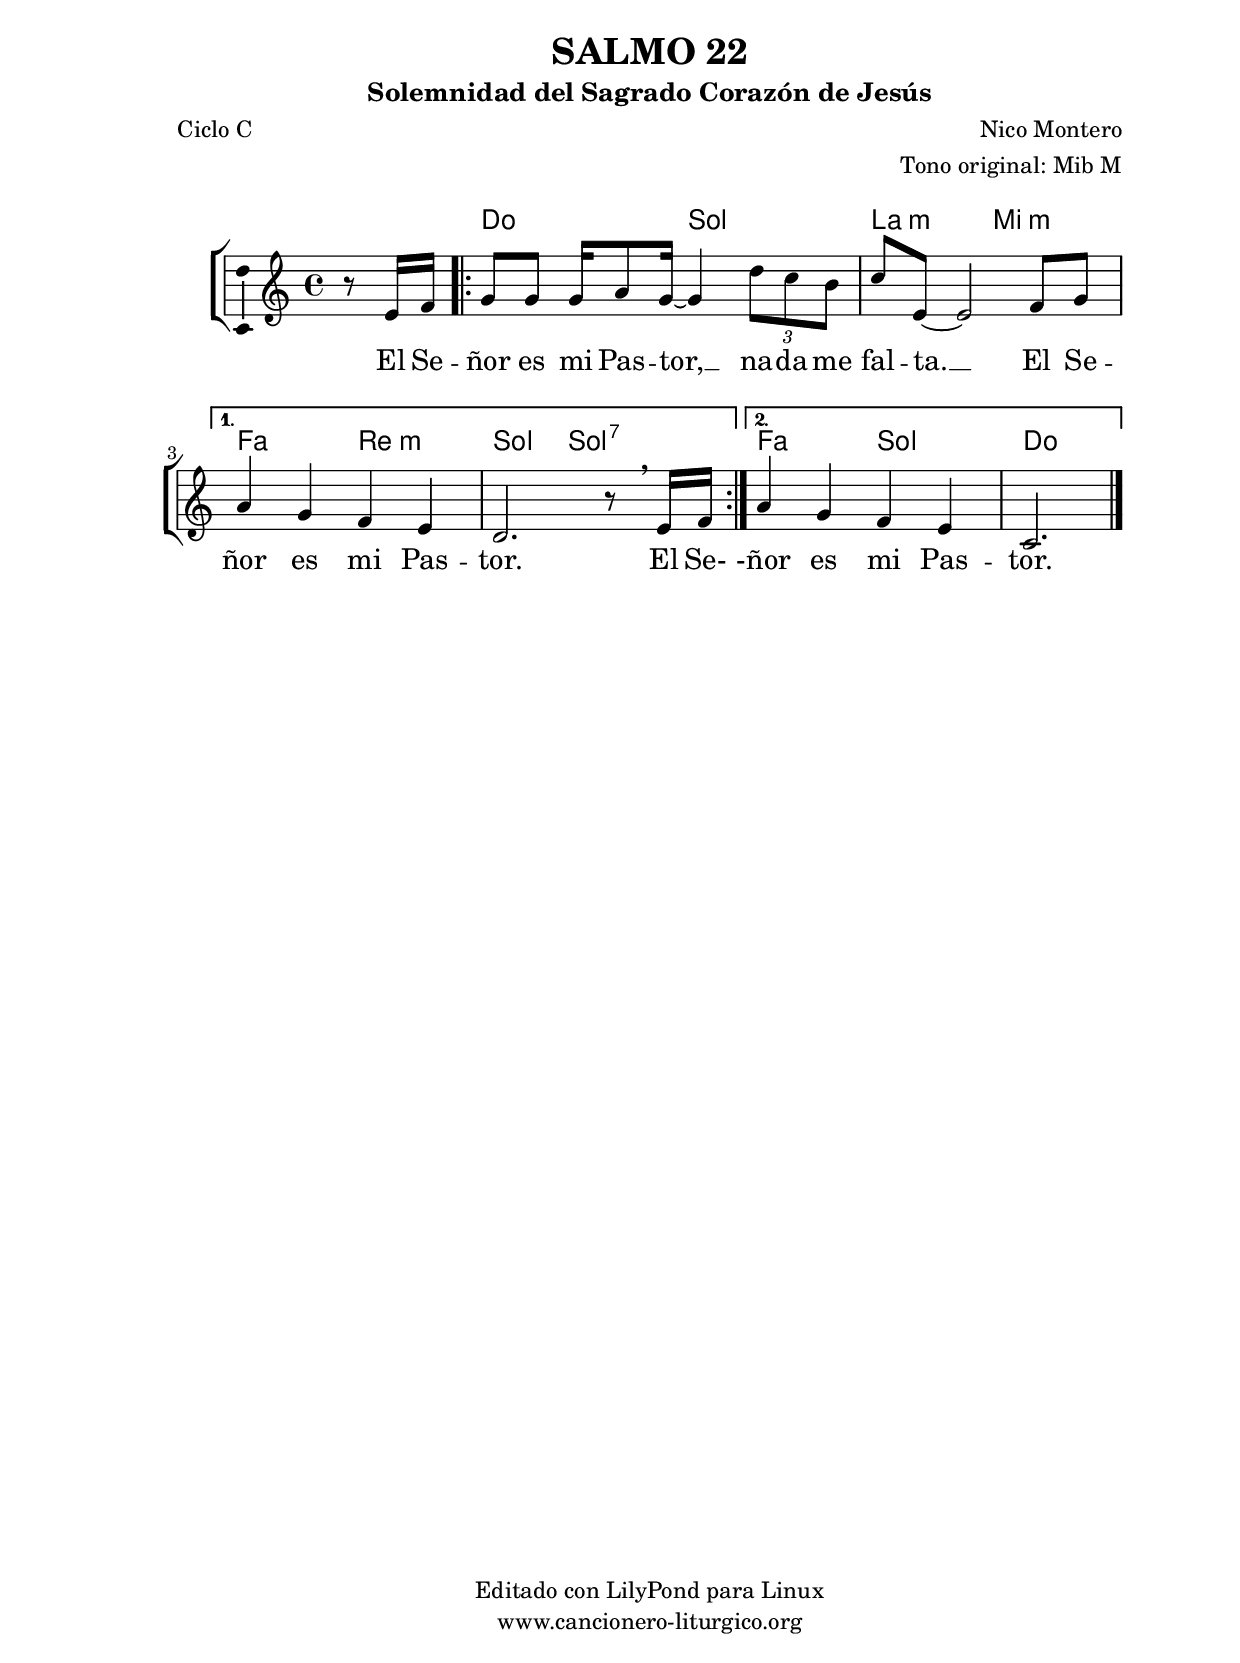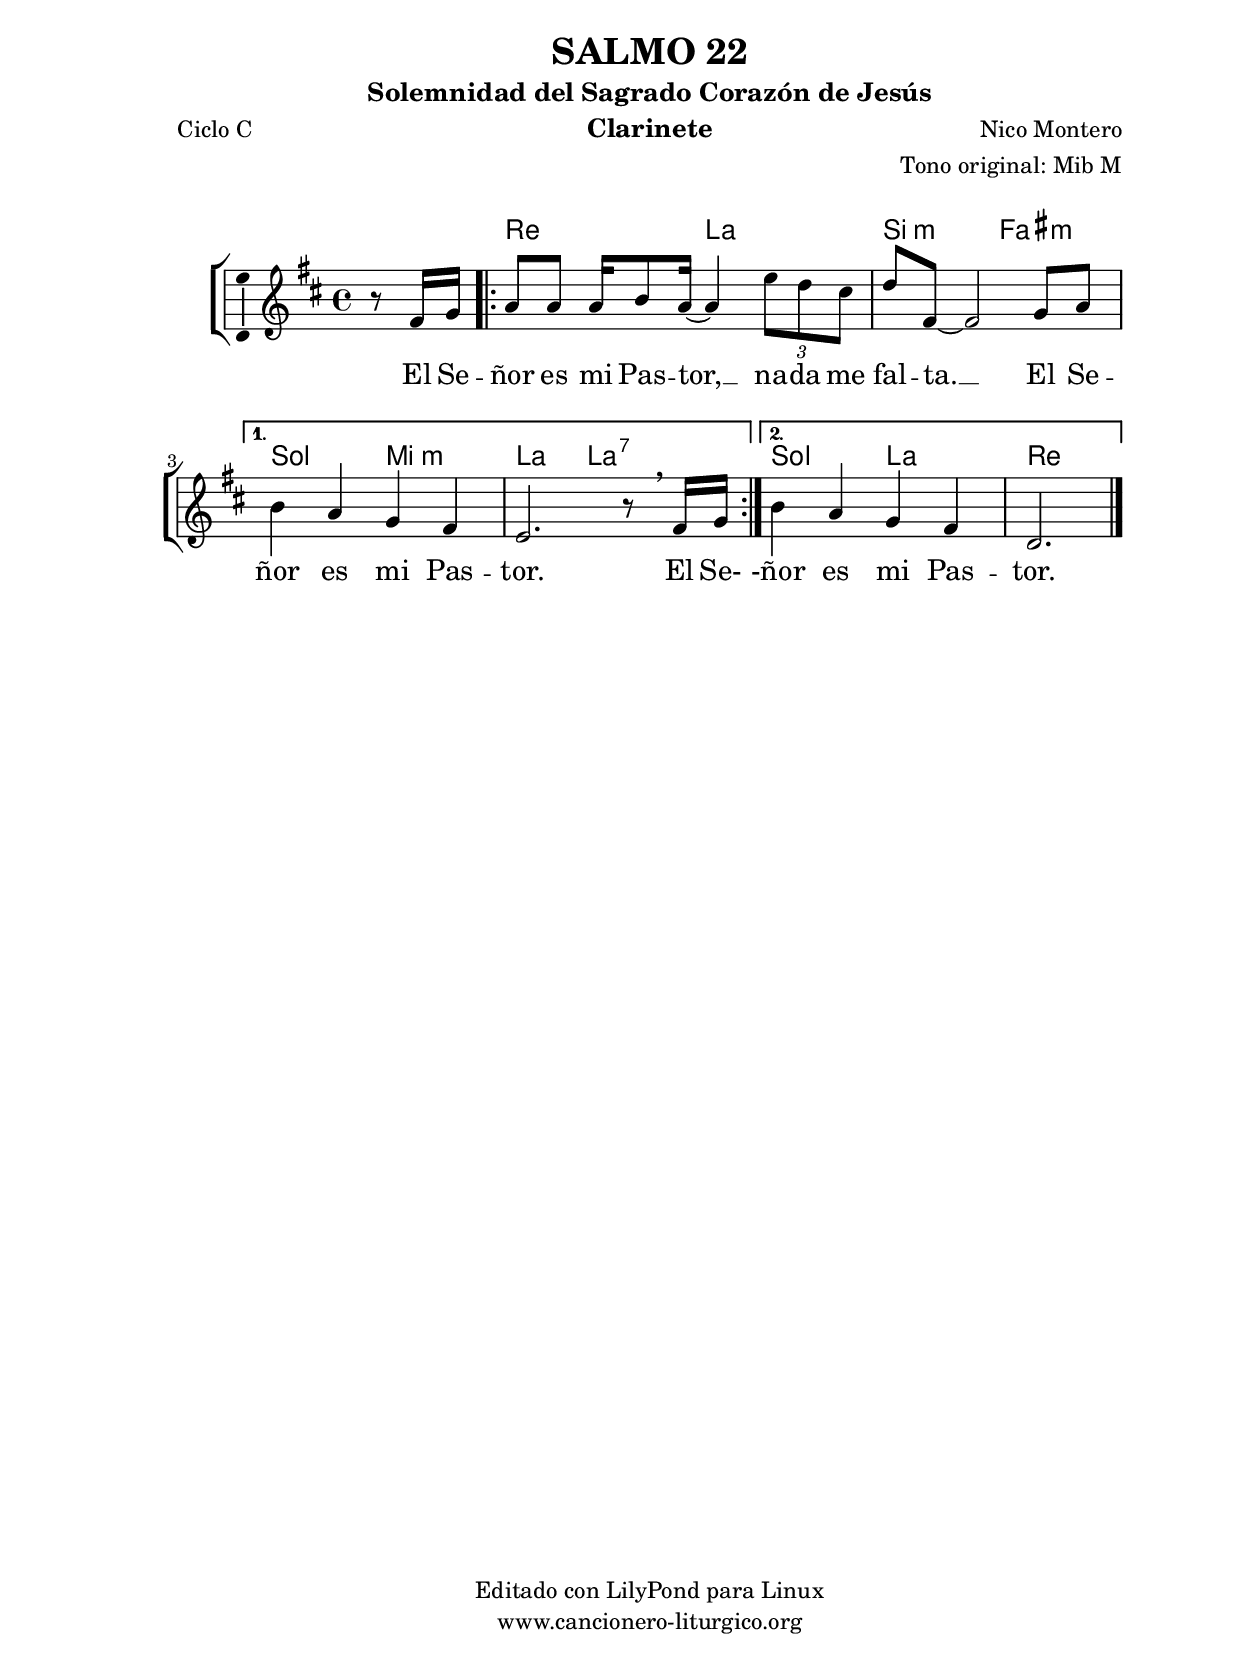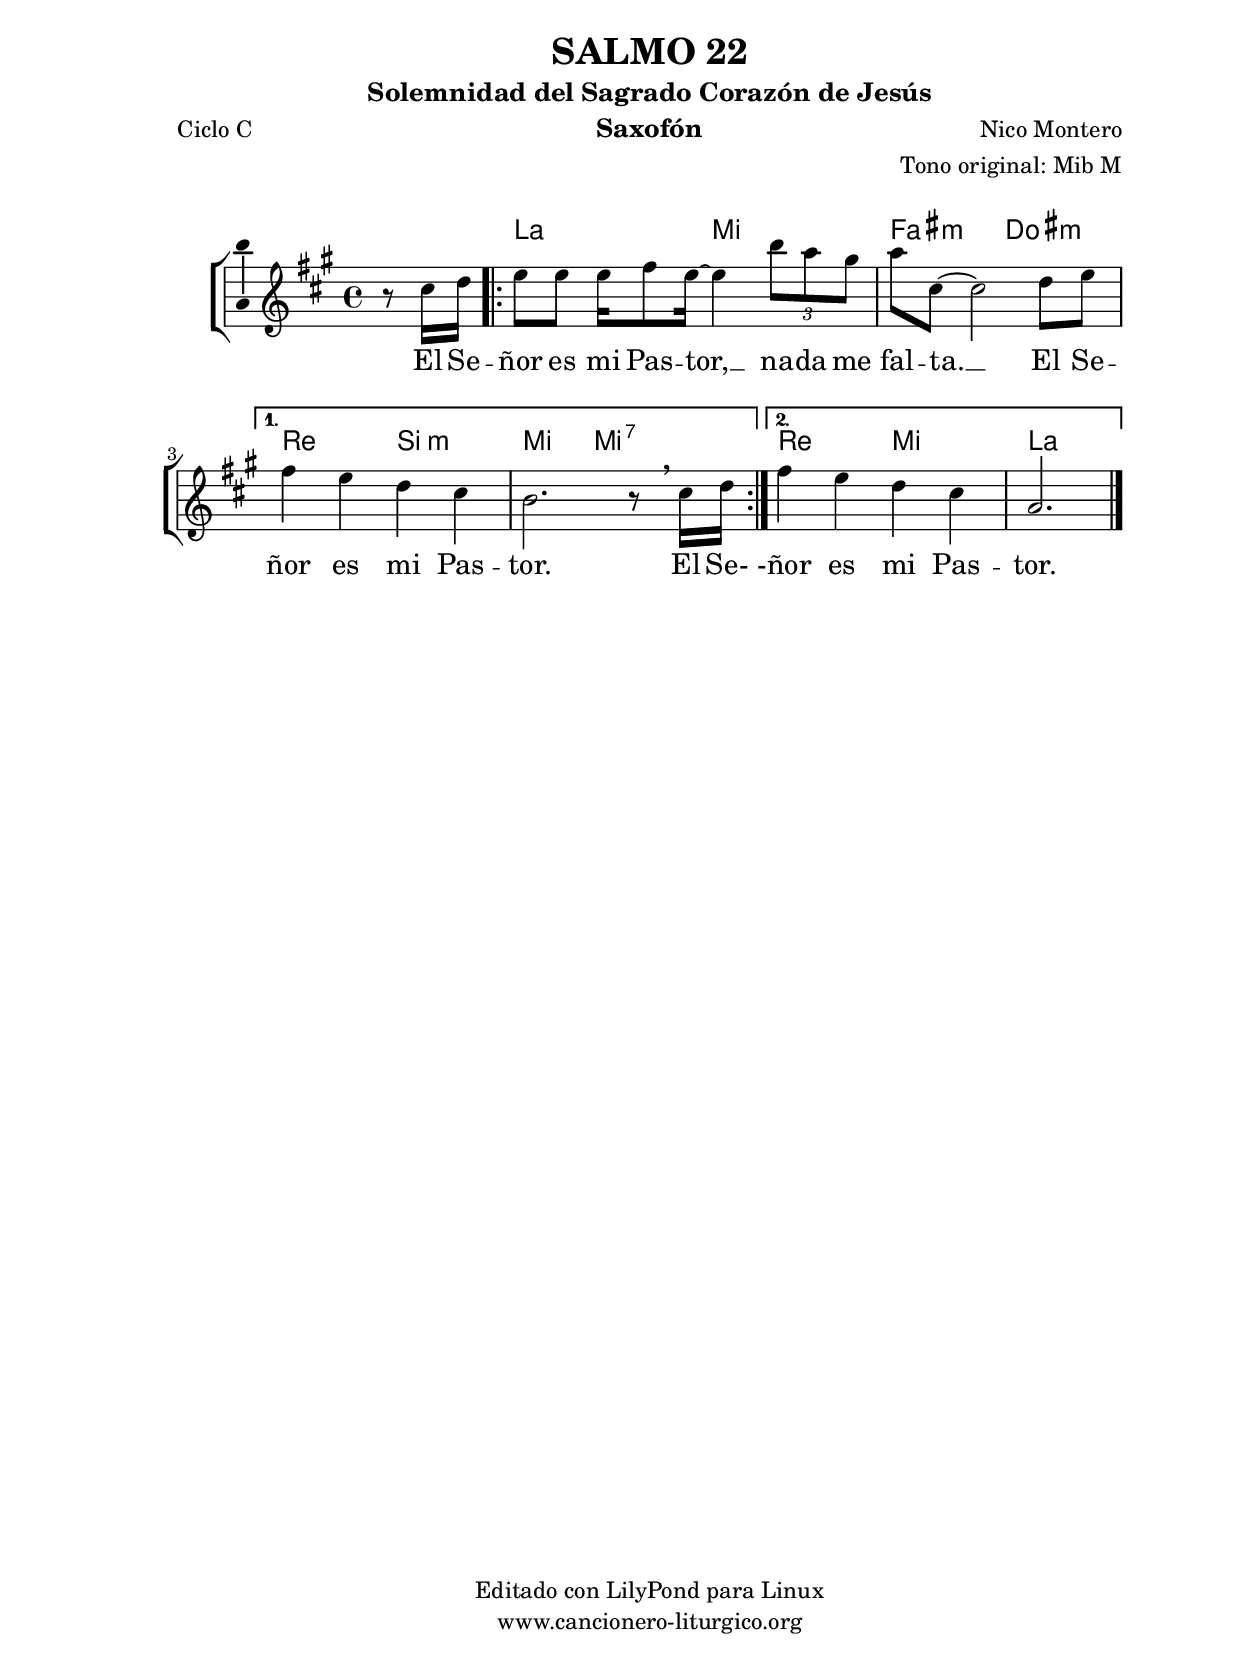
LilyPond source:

%
%para convertir .midi en .wav:
%timidity filename.midi -Ow -o finename.wav
%
%
%Para convertir de .wav a .mp3:
%lame -h -m j filename.wav
%
%
%para escuchar el midi:
%timidity nombrefichero.midi
%


%versión de lilypond para la que se ha escrito esta partitura:
\version "2.16.0"

	%Tamaño papel
	#(set-default-paper-size "a4")
	%Tamaño partitura
	#(set-global-staff-size 20)
	%No responde al pulsar sobre una nota
	#(ly:set-option 'point-and-click #f)

%parámetros del encabezamiento:
\header {
	title = "SALMO 22"
	subtitle = "Solemnidad del Sagrado Corazón de Jesús"
	composer = "Nico Montero"
	poet = "Ciclo C"
	meter = ""
	arranger = "Tono original: Mib M"
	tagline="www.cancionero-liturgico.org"
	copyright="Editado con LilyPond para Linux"
	}

%parámetros asociados al papel:
\paper  {
	oddHeaderMarkup = \markup {\fill-line { \on-the-fly #not-first-page \fromproperty #'header:title \on-the-fly #not-first-page \fromproperty #'header:composer }}
	evenHeaderMarkup = \markup {\fill-line { \fromproperty #'header:composer \fromproperty #'header:title }}
	#(set-paper-size "a4")
	print-page-number = ##f
	first-page-number = 1
	print-first-page-number = ##f
%	head-separation = 3.0 \cm
	top-margin = 2.0 \cm
	bottom-margin = 0.5\cm
%%%	bottom-margin = -1.0\cm
	left-margin = 3.0 \cm
	line-width = 16.0 \cm 
	indent = 8\mm
	interscoreline = 2.\mm
	between-system-space = 15\mm
%	para que las partituras no llenen la hoja:
	ragged-bottom = ##t
%	idem para la última hoja:
	ragged-last-bottom = ##f
%	para que las partituras llenen el ancho del papel:
	ragged-last = ##f
	after-title-space = 2.5 \cm
%page-count=1
%system-count=1

	%Flexible Vertical Spacing
%	markup-markup-spacing =
%	#'((basic-distance . 15) (minimum-distance . 15) (padding . 3))
	markup-system-spacing =
	#'((basic-distance . 15) (minimum-distance . 15) (padding . 3))
	system-system-spacing =
	#'((basic-distance . 15) (minimum-distance . 15) (padding . 3))
	score-system-spacing =
	#'((basic-distance . 15) (minimum-distance . 15) (padding . 5))
%	top-system-spacing = % header
%	#'((basic-distance . 8) (minimum-distance . 0) (padding . 3))
%	top-markup-spacing =
%	#'((basic-distance . 20) (minimum-distance . 20) (padding . 3))
	last-bottom-spacing = % footer
	#'((basic-distance . 5) (minimum-distance . 5) (padding . 3))
%	score-markup-spacing =
%	#'((basic-distance . 16) (minimum-distance . 13) (padding . 3))

	}


%parámetros que afectan a toda la partitura:
global =  {
	%clave de sol (G):
	\clef G
	%armadura:
	\transpose ees c
	\key ees \major
	\tempo 4=74
	\set Score.tempoHideNote = ##t
	}


acordes = {
	\italianChords
	\chordmode {
	\transpose ees c
{

s4
\repeat volta 2 {
ees2 bes c:m g:m
}
\alternative {
{
aes2 f:m bes bes:7
}
{
aes2 bes ees2. %%%s4
}
}

	}
	}
}


melodia = 
	\transpose ees c
{
	\relative c''{

\time 4/4

\partial4
r8 g16 aes
\repeat volta 2 {
%%%%%%%%%%%%%%%bes8 bes bes16 c8 bes16~bes4 f'16 ees8 d16
bes8 bes bes16 c8 bes16~bes4 \tuplet3/2{f'8 ees d}
ees8 g,~g2 aes8 bes
}
\alternative {
{
c4 bes aes g
f2. r8 \breathe g16 aes
}
{
c4 bes aes g
ees2. %%%s4
}
}

	\bar "|."
	}
	}


texto = \lyricmode {
El Se -- ñor es mi Pas -- tor, __ na -- da me fal -- ta. __
El Se -- ñor es mi Pas -- tor.
El Se-
-ñor es mi Pas -- tor.
	}


acordesStaff = \context ChordNames = acordesStaff <<
	\set chordChanges = ##t
	\acordes
	>>


vozStaff = \context Voice = vozStaff
\with {\consists "Ambitus_engraver"}
<<
%	\set Staff.instrumentName = ""
%	\set Staff.shortInstrumentName = ""
%	\set Staff.midiInstrument = #"clarinet"
%	\set Staff.midiInstrument = #"cello"
%	\set Staff.midiInstrument = #"flute"
	\set Staff.midiInstrument = #"electric guitar (jazz)"
%	\set Staff.midiInstrument = #"english horn"
%	\set Staff.midiInstrument = #"violin"
%	\set Staff.midiInstrument = #"glockenspiel"
	\set Staff.midiMinimumVolume = #0.7
	\set Staff.midiMaximumVolume = #0.9
	\global
	\melodia
	>>


textoStaff = \context Lyrics = textoStaff <<
	\lyricsto vozStaff \texto
	>>

\book {
	\score {
		\context ChoirStaff {
			\override StaffGroup.SystemStartBracket #'collapse-height = #1
			\override Score.SystemStartBar #'collapse-height = #1
			<<
			\acordesStaff
			\vozStaff
			\textoStaff
			>>
			}
		\layout {
	    		\context {
				\Lyrics
				\override LyricText #'font-size = #2
				}
	   		 \context {
				\Score
				%fontSize = #3
				\override StaffSymbol #'staff-space = #(magstep +3)
				%\override Beam #'thickness = #0.55
				%\override SpacingSpanner #'spacing-increment = #1.0
				%\override Slur #'height-limit = #1.5
				}
			}
		}
	\score {
		\unfoldRepeats
		\context ChoirStaff {
			<<
			\acordesStaff
			\vozStaff
			>>
			}
		\midi {
	  		\context {
	  			\Score
				tempoWholesPerMinute = #(ly:make-moment 70 4)
				}
			}
		}
	}

%Partitura para clarinete
#(define output-suffix "C")
\book {
	\header{
		instrument = "Clarinete"
		}
	\score {
		\context ChoirStaff {
			\override StaffGroup.SystemStartBracket #'collapse-height = #1
			\override Score.SystemStartBar #'collapse-height = #1
\transpose c d
			<<
			\acordesStaff
			\vozStaff
			\textoStaff
			>>
			}
		\layout {
	    		\context {
				\Lyrics
				\override LyricText #'font-size = #2
				}
	   		 \context {
				\Score
				%fontSize = #3
				\override StaffSymbol #'staff-space = #(magstep +3)
				%\override Beam #'thickness = #0.55
				%\override SpacingSpanner #'spacing-increment = #1.0
				%\override Slur #'height-limit = #1.5
				}
			}
		}
	}

%Partitura para saxofón
#(define output-suffix "S")
\book {
	\header{
		instrument = "Saxofón"
		}
	\score {
		\context ChoirStaff {
			\override StaffGroup.SystemStartBracket #'collapse-height = #1
			\override Score.SystemStartBar #'collapse-height = #1
\transpose c a
			<<
			\acordesStaff
			\vozStaff
			\textoStaff
			>>
			}
		\layout {
	    		\context {
				\Lyrics
				\override LyricText #'font-size = #2
				}
	   		 \context {
				\Score
				%fontSize = #3
				\override StaffSymbol #'staff-space = #(magstep +3)
				%\override Beam #'thickness = #0.55
				%\override SpacingSpanner #'spacing-increment = #1.0
				%\override Slur #'height-limit = #1.5
				}
			}
		}
	}

